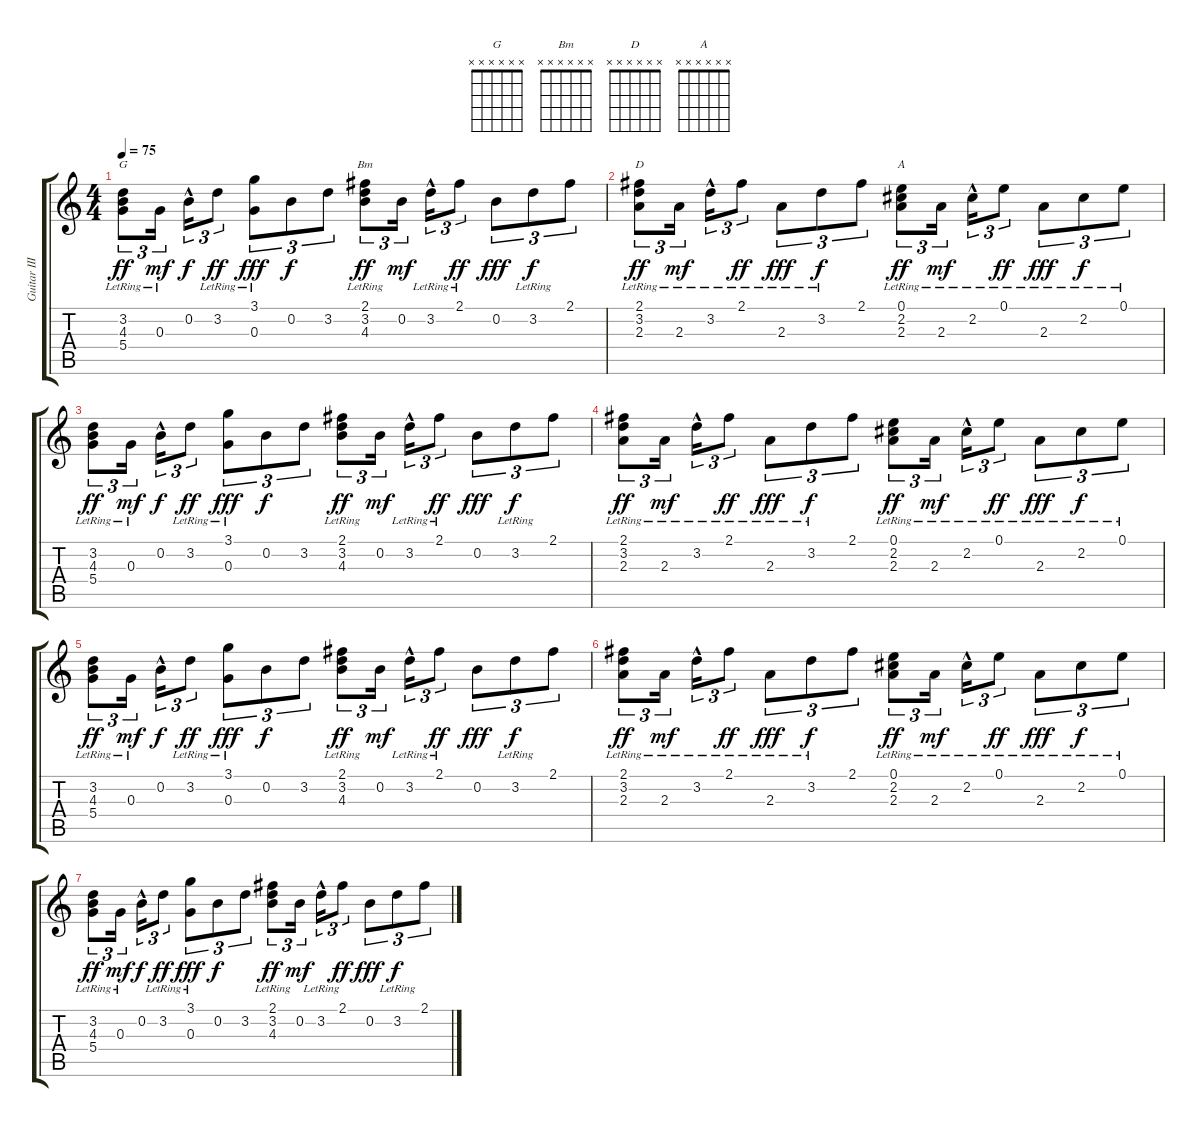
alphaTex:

\track ("Guitar III (clean)" "Guitar III") {instrument electricguitarclean}
\staff {score tabs}
\tuning (E4 B3 G3 D3 A2 E2) {hide}
\chord ("G" x x x x x x)
\chord ("Bm" x x x x x x)
\chord ("D" x x x x x x)
\chord ("A" x x x x x x)
\ts (4 4)
\tempo 75
\clef g2
\ks c
(3.2{lr} 4.3 5.4{lr}).8{tu (3 2) ch "G" dy ff} 0.3{lr}.16{tu (3 2) dy mf} 0.2{hac}.16{tu (3 2) dy f} 3.2{lr}.8{tu (3 2) dy ff} (3.1{lr} 0.3{lr}).8{tu (3 2) dy fff} 0.2.8{tu (3 2) dy f} 3.2.8{tu (3 2)} (2.1{lr} 3.2 4.3{lr}).8{tu (3 2) ch "Bm" dy ff} 0.2.16{tu (3 2) dy mf} 3.2{hac lr}.16{tu (3 2)} 2.1{lr}.8{tu (3 2) dy ff} 0.2.8{tu (3 2) dy fff} 3.2{lr}.8{tu (3 2) dy f} 2.1.8{tu (3 2)} |
(2.1{lr} 3.2{lr} 2.3).8{tu (3 2) ch "D" dy ff} 2.3{lr}.16{tu (3 2) dy mf} 3.2{hac lr}.16{tu (3 2)} 2.1{lr}.8{tu (3 2) dy ff} 2.3{lr}.8{tu (3 2) dy fff} 3.2{lr}.8{tu (3 2) dy f} 2.1.8{tu (3 2)} (0.1{lr} 2.2{lr} 2.3).8{tu (3 2) ch "A" dy ff} 2.3{lr}.16{tu (3 2) dy mf} 2.2{hac lr}.16{tu (3 2)} 0.1{lr}.8{tu (3 2) dy ff} 2.3{lr}.8{tu (3 2) dy fff} 2.2{lr}.8{tu (3 2) dy f} 0.1{lr}.8{tu (3 2)} |
(3.2{lr} 4.3 5.4{lr}).8{tu (3 2) dy ff} 0.3{lr}.16{tu (3 2) dy mf} 0.2{hac}.16{tu (3 2) dy f} 3.2{lr}.8{tu (3 2) dy ff} (3.1{lr} 0.3{lr}).8{tu (3 2) dy fff} 0.2.8{tu (3 2) dy f} 3.2.8{tu (3 2)} (2.1{lr} 3.2 4.3{lr}).8{tu (3 2) dy ff} 0.2.16{tu (3 2) dy mf} 3.2{hac lr}.16{tu (3 2)} 2.1{lr}.8{tu (3 2) dy ff} 0.2.8{tu (3 2) dy fff} 3.2{lr}.8{tu (3 2) dy f} 2.1.8{tu (3 2)} |
(2.1{lr} 3.2{lr} 2.3).8{tu (3 2) dy ff volume 0} 2.3{lr}.16{tu (3 2) dy mf} 3.2{hac lr}.16{tu (3 2)} 2.1{lr}.8{tu (3 2) dy ff} 2.3{lr}.8{tu (3 2) dy fff} 3.2{lr}.8{tu (3 2) dy f} 2.1.8{tu (3 2)} (0.1{lr} 2.2{lr} 2.3).8{tu (3 2) dy ff} 2.3{lr}.16{tu (3 2) dy mf} 2.2{hac lr}.16{tu (3 2)} 0.1{lr}.8{tu (3 2) dy ff} 2.3{lr}.8{tu (3 2) dy fff} 2.2{lr}.8{tu (3 2) dy f} 0.1{lr}.8{tu (3 2)} |
(3.2{lr} 4.3 5.4{lr}).8{tu (3 2) dy ff} 0.3{lr}.16{tu (3 2) dy mf} 0.2{hac}.16{tu (3 2) dy f} 3.2{lr}.8{tu (3 2) dy ff} (3.1{lr} 0.3{lr}).8{tu (3 2) dy fff} 0.2.8{tu (3 2) dy f} 3.2.8{tu (3 2)} (2.1{lr} 3.2 4.3{lr}).8{tu (3 2) dy ff} 0.2.16{tu (3 2) dy mf} 3.2{hac lr}.16{tu (3 2)} 2.1{lr}.8{tu (3 2) dy ff} 0.2.8{tu (3 2) dy fff} 3.2{lr}.8{tu (3 2) dy f} 2.1.8{tu (3 2)} |
(2.1{lr} 3.2{lr} 2.3).8{tu (3 2) dy ff} 2.3{lr}.16{tu (3 2) dy mf} 3.2{hac lr}.16{tu (3 2)} 2.1{lr}.8{tu (3 2) dy ff} 2.3{lr}.8{tu (3 2) dy fff} 3.2{lr}.8{tu (3 2) dy f} 2.1.8{tu (3 2)} (0.1{lr} 2.2{lr} 2.3).8{tu (3 2) dy ff} 2.3{lr}.16{tu (3 2) dy mf} 2.2{hac lr}.16{tu (3 2)} 0.1{lr}.8{tu (3 2) dy ff} 2.3{lr}.8{tu (3 2) dy fff} 2.2{lr}.8{tu (3 2) dy f} 0.1{lr}.8{tu (3 2)} |
(3.2{lr} 4.3 5.4{lr}).8{tu (3 2) dy ff} 0.3{lr}.16{tu (3 2) dy mf} 0.2{hac}.16{tu (3 2) dy f} 3.2{lr}.8{tu (3 2) dy ff} (3.1{lr} 0.3{lr}).8{tu (3 2) dy fff} 0.2.8{tu (3 2) dy f} 3.2.8{tu (3 2)} (2.1{lr} 3.2 4.3{lr}).8{tu (3 2) dy ff} 0.2.16{tu (3 2) dy mf} 3.2{hac lr}.16{tu (3 2)} 2.1{lr}.8{tu (3 2) dy ff} 0.2.8{tu (3 2) dy fff} 3.2{lr}.8{tu (3 2) dy f} 2.1.8{tu (3 2)}
